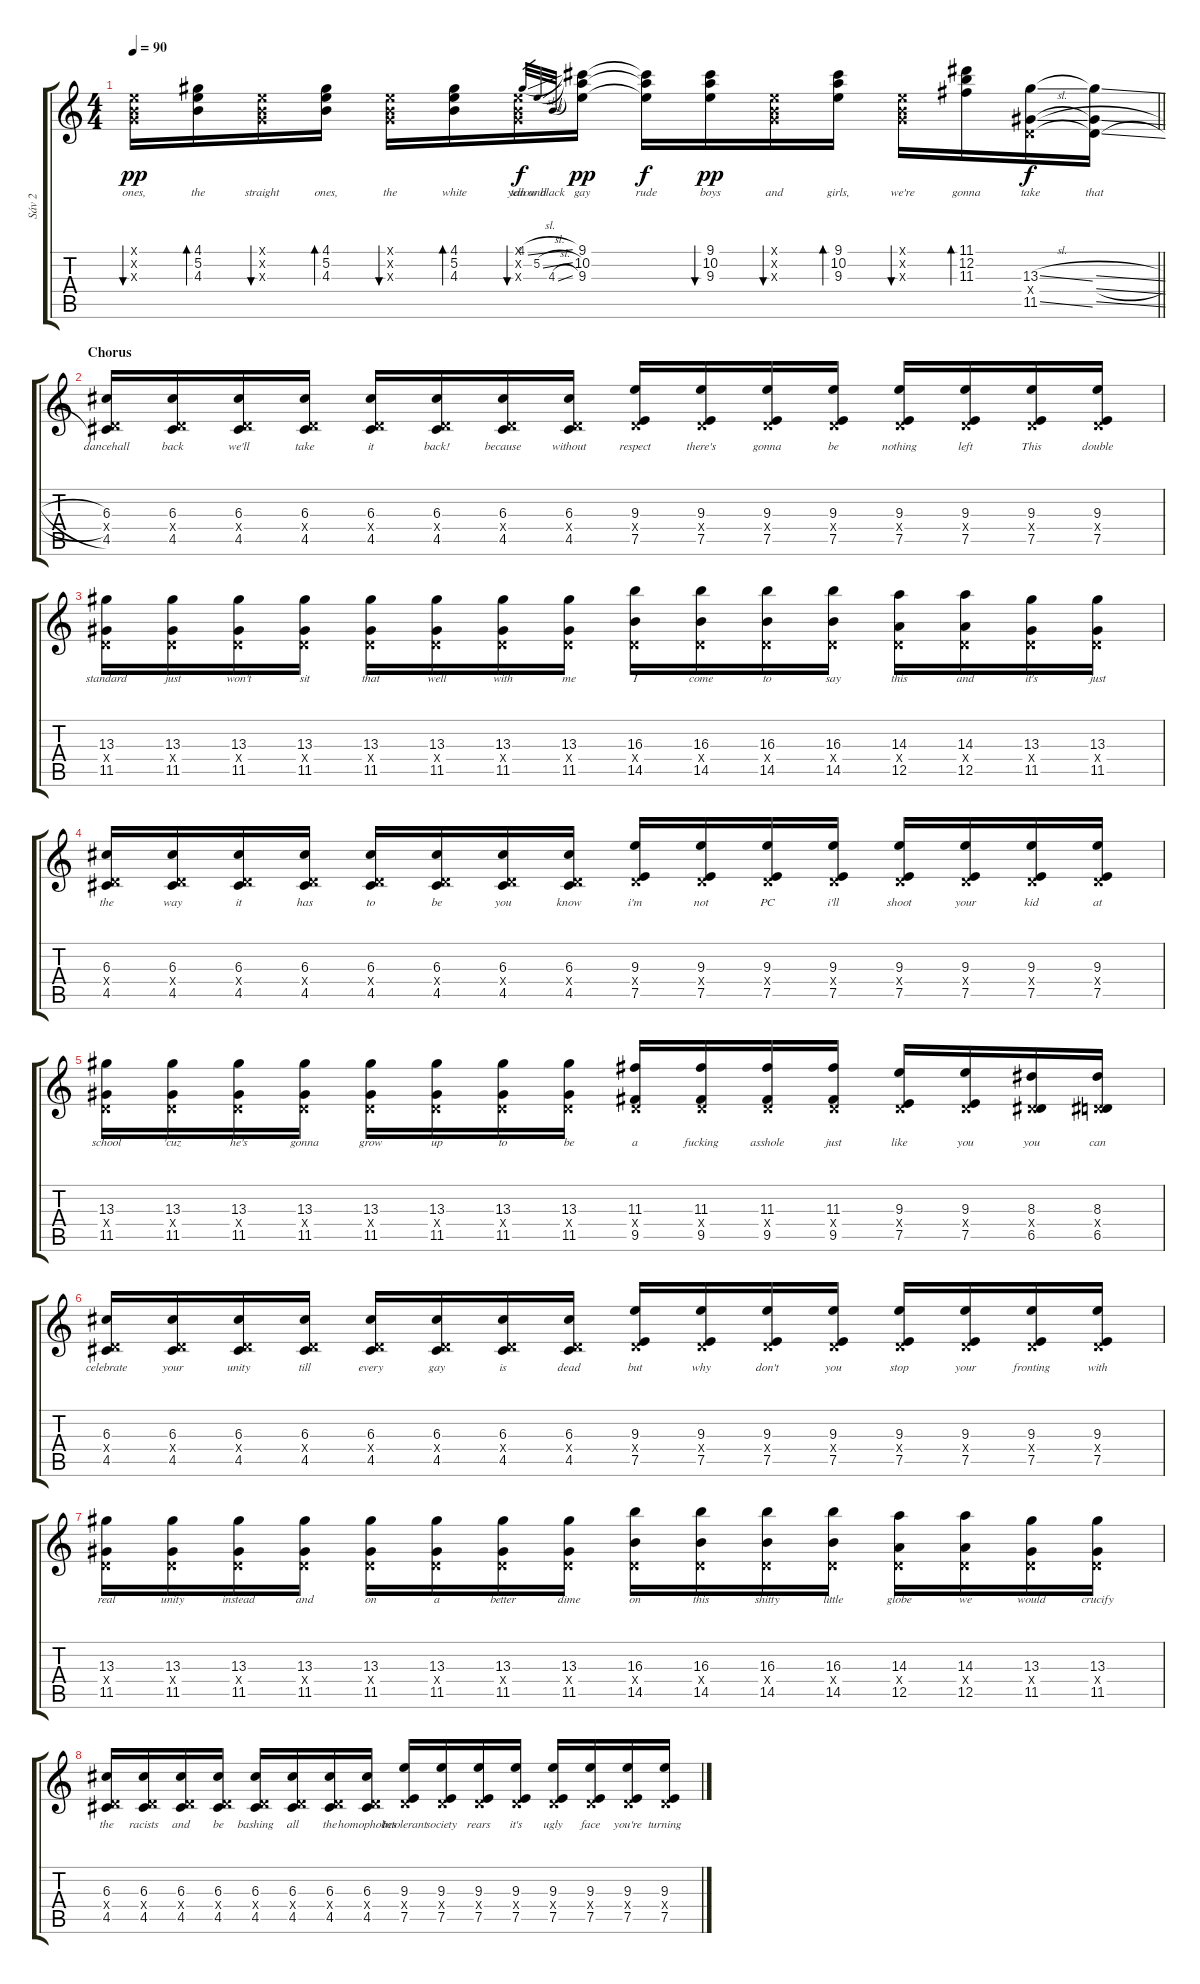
\track ("Sáv 2" "Sáv 2") {instrument electricguitarclean}
\staff {score tabs}
\tuning (E4 B3 G3 D3 A2 E2) {hide}
\ts (4 4)
\tempo 90
\clef g2
\barLineRight lightlight
\ks c
(0.1{x} 0.2{x} 0.3{x}).16{bu 30 lyrics (0 "ones,") lyrics (1 "") lyrics (2 "") lyrics (3 "") lyrics (4 "") dy pp} (4.1 5.2 4.3).16{bd 30 lyrics (0 "the") lyrics (1 "") lyrics (2 "") lyrics (3 "") lyrics (4 "")} (0.1{x} 0.2{x} 0.3{x}).16{bu 30 lyrics (0 "straight") lyrics (1 "") lyrics (2 "") lyrics (3 "") lyrics (4 "")} (4.1 5.2 4.3).16{bd 30 lyrics (0 "ones,") lyrics (1 "") lyrics (2 "") lyrics (3 "") lyrics (4 "")} (0.1{x} 0.2{x} 0.3{x}).16{bu 30 lyrics (0 "the") lyrics (1 "") lyrics (2 "") lyrics (3 "") lyrics (4 "")} (4.1 5.2 4.3).16{bd 30 lyrics (0 "white") lyrics (1 "") lyrics (2 "") lyrics (3 "") lyrics (4 "")} (0.1{x} 0.2{x} 0.3{x}).16{bu 30 lyrics (0 "tan") lyrics (1 "") lyrics (2 "") lyrics (3 "") lyrics (4 "")} 4.1{sl}.32{lyrics (0 "yellow") lyrics (1 "") lyrics (2 "") lyrics (3 "") lyrics (4 "") gr dy f} 5.2{sl}.32{lyrics (0 "and") lyrics (1 "") lyrics (2 "") lyrics (3 "") lyrics (4 "") gr} 4.3{sl}.32{lyrics (0 "black") lyrics (1 "") lyrics (2 "") lyrics (3 "") lyrics (4 "") gr} (9.1 10.2 9.3).16{lyrics (0 "gay") lyrics (1 "") lyrics (2 "") lyrics (3 "") lyrics (4 "") dy pp} (9.1{t} 10.2{t} 9.3{t}).16{lyrics (0 "rude") lyrics (1 "") lyrics (2 "") lyrics (3 "") lyrics (4 "") dy f} (9.1 10.2 9.3).16{bu 30 lyrics (0 "boys") lyrics (1 "") lyrics (2 "") lyrics (3 "") lyrics (4 "") dy pp} (0.1{x} 0.2{x} 0.3{x}).16{bu 30 lyrics (0 "and") lyrics (1 "") lyrics (2 "") lyrics (3 "") lyrics (4 "")} (9.1 10.2 9.3).16{bd 30 lyrics (0 "girls,") lyrics (1 "") lyrics (2 "") lyrics (3 "") lyrics (4 "")} (0.1{x} 0.2{x} 0.3{x}).16{bu 30 lyrics (0 "we're") lyrics (1 "") lyrics (2 "") lyrics (3 "") lyrics (4 "")} (11.1 12.2 11.3).16{bd 30 lyrics (0 "gonna") lyrics (1 "") lyrics (2 "") lyrics (3 "") lyrics (4 "")} (13.3{sl} 0.4{x} 11.5{sl}).16{lyrics (0 "take") lyrics (1 "") lyrics (2 "") lyrics (3 "") lyrics (4 "") dy f instrument distortionguitar} (13.3{sl t} 0.4{sl t} 11.5{sl t}).16{lyrics (0 "that") lyrics (1 "") lyrics (2 "") lyrics (3 "") lyrics (4 "")} |
\section ("" "Chorus")
(6.3 0.4{x} 4.5).16{lyrics (0 "dancehall") lyrics (1 "") lyrics (2 "") lyrics (3 "") lyrics (4 "")} (6.3 0.4{x} 4.5).16{lyrics (0 "back") lyrics (1 "") lyrics (2 "") lyrics (3 "") lyrics (4 "")} (6.3 0.4{x} 4.5).16{lyrics (0 "we'll") lyrics (1 "") lyrics (2 "") lyrics (3 "") lyrics (4 "")} (6.3 0.4{x} 4.5).16{lyrics (0 "take") lyrics (1 "") lyrics (2 "") lyrics (3 "") lyrics (4 "")} (6.3 0.4{x} 4.5).16{lyrics (0 "it") lyrics (1 "") lyrics (2 "") lyrics (3 "") lyrics (4 "")} (6.3 0.4{x} 4.5).16{lyrics (0 "back!") lyrics (1 "") lyrics (2 "") lyrics (3 "") lyrics (4 "")} (6.3 0.4{x} 4.5).16{lyrics (0 "because") lyrics (1 "") lyrics (2 "") lyrics (3 "") lyrics (4 "")} (6.3 0.4{x} 4.5).16{lyrics (0 "without") lyrics (1 "") lyrics (2 "") lyrics (3 "") lyrics (4 "")} (9.3 0.4{x} 7.5).16{lyrics (0 "respect") lyrics (1 "") lyrics (2 "") lyrics (3 "") lyrics (4 "")} (9.3 0.4{x} 7.5).16{lyrics (0 "there's") lyrics (1 "") lyrics (2 "") lyrics (3 "") lyrics (4 "")} (9.3 0.4{x} 7.5).16{lyrics (0 "gonna") lyrics (1 "") lyrics (2 "") lyrics (3 "") lyrics (4 "")} (9.3 0.4{x} 7.5).16{lyrics (0 "be") lyrics (1 "") lyrics (2 "") lyrics (3 "") lyrics (4 "")} (9.3 0.4{x} 7.5).16{lyrics (0 "nothing") lyrics (1 "") lyrics (2 "") lyrics (3 "") lyrics (4 "")} (9.3 0.4{x} 7.5).16{lyrics (0 "left") lyrics (1 "") lyrics (2 "") lyrics (3 "") lyrics (4 "")} (9.3 0.4{x} 7.5).16{lyrics (0 "This") lyrics (1 "") lyrics (2 "") lyrics (3 "") lyrics (4 "")} (9.3 0.4{x} 7.5).16{lyrics (0 "double") lyrics (1 "") lyrics (2 "") lyrics (3 "") lyrics (4 "")} |
(13.3 0.4{x} 11.5).16{lyrics (0 "standard") lyrics (1 "") lyrics (2 "") lyrics (3 "") lyrics (4 "")} (13.3 0.4{x} 11.5).16{lyrics (0 "just") lyrics (1 "") lyrics (2 "") lyrics (3 "") lyrics (4 "")} (13.3 0.4{x} 11.5).16{lyrics (0 "won't") lyrics (1 "") lyrics (2 "") lyrics (3 "") lyrics (4 "")} (13.3 0.4{x} 11.5).16{lyrics (0 "sit") lyrics (1 "") lyrics (2 "") lyrics (3 "") lyrics (4 "")} (13.3 0.4{x} 11.5).16{lyrics (0 "that") lyrics (1 "") lyrics (2 "") lyrics (3 "") lyrics (4 "")} (13.3 0.4{x} 11.5).16{lyrics (0 "well") lyrics (1 "") lyrics (2 "") lyrics (3 "") lyrics (4 "")} (13.3 0.4{x} 11.5).16{lyrics (0 "with") lyrics (1 "") lyrics (2 "") lyrics (3 "") lyrics (4 "")} (13.3 0.4{x} 11.5).16{lyrics (0 "me") lyrics (1 "") lyrics (2 "") lyrics (3 "") lyrics (4 "")} (16.3 0.4{x} 14.5).16{lyrics (0 "I") lyrics (1 "") lyrics (2 "") lyrics (3 "") lyrics (4 "")} (16.3 0.4{x} 14.5).16{lyrics (0 "come") lyrics (1 "") lyrics (2 "") lyrics (3 "") lyrics (4 "")} (16.3 0.4{x} 14.5).16{lyrics (0 "to") lyrics (1 "") lyrics (2 "") lyrics (3 "") lyrics (4 "")} (16.3 0.4{x} 14.5).16{lyrics (0 "say") lyrics (1 "") lyrics (2 "") lyrics (3 "") lyrics (4 "")} (14.3 0.4{x} 12.5).16{lyrics (0 "this") lyrics (1 "") lyrics (2 "") lyrics (3 "") lyrics (4 "")} (14.3 0.4{x} 12.5).16{lyrics (0 "and") lyrics (1 "") lyrics (2 "") lyrics (3 "") lyrics (4 "")} (13.3 0.4{x} 11.5).16{lyrics (0 "it's") lyrics (1 "") lyrics (2 "") lyrics (3 "") lyrics (4 "")} (13.3 0.4{x} 11.5).16{lyrics (0 "just") lyrics (1 "") lyrics (2 "") lyrics (3 "") lyrics (4 "")} |
(6.3 0.4{x} 4.5).16{lyrics (0 "the") lyrics (1 "") lyrics (2 "") lyrics (3 "") lyrics (4 "")} (6.3 0.4{x} 4.5).16{lyrics (0 "way") lyrics (1 "") lyrics (2 "") lyrics (3 "") lyrics (4 "")} (6.3 0.4{x} 4.5).16{lyrics (0 "it") lyrics (1 "") lyrics (2 "") lyrics (3 "") lyrics (4 "")} (6.3 0.4{x} 4.5).16{lyrics (0 "has") lyrics (1 "") lyrics (2 "") lyrics (3 "") lyrics (4 "")} (6.3 0.4{x} 4.5).16{lyrics (0 "to") lyrics (1 "") lyrics (2 "") lyrics (3 "") lyrics (4 "")} (6.3 0.4{x} 4.5).16{lyrics (0 "be") lyrics (1 "") lyrics (2 "") lyrics (3 "") lyrics (4 "")} (6.3 0.4{x} 4.5).16{lyrics (0 "you") lyrics (1 "") lyrics (2 "") lyrics (3 "") lyrics (4 "")} (6.3 0.4{x} 4.5).16{lyrics (0 "know") lyrics (1 "") lyrics (2 "") lyrics (3 "") lyrics (4 "")} (9.3 0.4{x} 7.5).16{lyrics (0 "i'm") lyrics (1 "") lyrics (2 "") lyrics (3 "") lyrics (4 "")} (9.3 0.4{x} 7.5).16{lyrics (0 "not") lyrics (1 "") lyrics (2 "") lyrics (3 "") lyrics (4 "")} (9.3 0.4{x} 7.5).16{lyrics (0 "PC") lyrics (1 "") lyrics (2 "") lyrics (3 "") lyrics (4 "")} (9.3 0.4{x} 7.5).16{lyrics (0 "i'll") lyrics (1 "") lyrics (2 "") lyrics (3 "") lyrics (4 "")} (9.3 0.4{x} 7.5).16{lyrics (0 "shoot") lyrics (1 "") lyrics (2 "") lyrics (3 "") lyrics (4 "")} (9.3 0.4{x} 7.5).16{lyrics (0 "your") lyrics (1 "") lyrics (2 "") lyrics (3 "") lyrics (4 "")} (9.3 0.4{x} 7.5).16{lyrics (0 "kid") lyrics (1 "") lyrics (2 "") lyrics (3 "") lyrics (4 "")} (9.3 0.4{x} 7.5).16{lyrics (0 "at") lyrics (1 "") lyrics (2 "") lyrics (3 "") lyrics (4 "")} |
(13.3 0.4{x} 11.5).16{lyrics (0 "school") lyrics (1 "") lyrics (2 "") lyrics (3 "") lyrics (4 "")} (13.3 0.4{x} 11.5).16{lyrics (0 "'cuz") lyrics (1 "") lyrics (2 "") lyrics (3 "") lyrics (4 "")} (13.3 0.4{x} 11.5).16{lyrics (0 "he's") lyrics (1 "") lyrics (2 "") lyrics (3 "") lyrics (4 "")} (13.3 0.4{x} 11.5).16{lyrics (0 "gonna") lyrics (1 "") lyrics (2 "") lyrics (3 "") lyrics (4 "")} (13.3 0.4{x} 11.5).16{lyrics (0 "grow") lyrics (1 "") lyrics (2 "") lyrics (3 "") lyrics (4 "")} (13.3 0.4{x} 11.5).16{lyrics (0 "up") lyrics (1 "") lyrics (2 "") lyrics (3 "") lyrics (4 "")} (13.3 0.4{x} 11.5).16{lyrics (0 "to") lyrics (1 "") lyrics (2 "") lyrics (3 "") lyrics (4 "")} (13.3 0.4{x} 11.5).16{lyrics (0 "be") lyrics (1 "") lyrics (2 "") lyrics (3 "") lyrics (4 "")} (11.3 0.4{x} 9.5).16{lyrics (0 "a") lyrics (1 "") lyrics (2 "") lyrics (3 "") lyrics (4 "")} (11.3 0.4{x} 9.5).16{lyrics (0 "fucking") lyrics (1 "") lyrics (2 "") lyrics (3 "") lyrics (4 "")} (11.3 0.4{x} 9.5).16{lyrics (0 "asshole") lyrics (1 "") lyrics (2 "") lyrics (3 "") lyrics (4 "")} (11.3 0.4{x} 9.5).16{lyrics (0 "just") lyrics (1 "") lyrics (2 "") lyrics (3 "") lyrics (4 "")} (9.3 0.4{x} 7.5).16{lyrics (0 "like") lyrics (1 "") lyrics (2 "") lyrics (3 "") lyrics (4 "")} (9.3 0.4{x} 7.5).16{lyrics (0 "you") lyrics (1 "") lyrics (2 "") lyrics (3 "") lyrics (4 "")} (8.3 0.4{x} 6.5).16{lyrics (0 "you") lyrics (1 "") lyrics (2 "") lyrics (3 "") lyrics (4 "")} (8.3 0.4{x} 6.5).16{lyrics (0 "can") lyrics (1 "") lyrics (2 "") lyrics (3 "") lyrics (4 "")} |
(6.3 0.4{x} 4.5).16{lyrics (0 "celebrate") lyrics (1 "") lyrics (2 "") lyrics (3 "") lyrics (4 "")} (6.3 0.4{x} 4.5).16{lyrics (0 "your") lyrics (1 "") lyrics (2 "") lyrics (3 "") lyrics (4 "")} (6.3 0.4{x} 4.5).16{lyrics (0 "unity") lyrics (1 "") lyrics (2 "") lyrics (3 "") lyrics (4 "")} (6.3 0.4{x} 4.5).16{lyrics (0 "till") lyrics (1 "") lyrics (2 "") lyrics (3 "") lyrics (4 "")} (6.3 0.4{x} 4.5).16{lyrics (0 "every") lyrics (1 "") lyrics (2 "") lyrics (3 "") lyrics (4 "")} (6.3 0.4{x} 4.5).16{lyrics (0 "gay") lyrics (1 "") lyrics (2 "") lyrics (3 "") lyrics (4 "")} (6.3 0.4{x} 4.5).16{lyrics (0 "is") lyrics (1 "") lyrics (2 "") lyrics (3 "") lyrics (4 "")} (6.3 0.4{x} 4.5).16{lyrics (0 "dead") lyrics (1 "") lyrics (2 "") lyrics (3 "") lyrics (4 "")} (9.3 0.4{x} 7.5).16{lyrics (0 "but") lyrics (1 "") lyrics (2 "") lyrics (3 "") lyrics (4 "")} (9.3 0.4{x} 7.5).16{lyrics (0 "why") lyrics (1 "") lyrics (2 "") lyrics (3 "") lyrics (4 "")} (9.3 0.4{x} 7.5).16{lyrics (0 "don't") lyrics (1 "") lyrics (2 "") lyrics (3 "") lyrics (4 "")} (9.3 0.4{x} 7.5).16{lyrics (0 "you") lyrics (1 "") lyrics (2 "") lyrics (3 "") lyrics (4 "")} (9.3 0.4{x} 7.5).16{lyrics (0 "stop") lyrics (1 "") lyrics (2 "") lyrics (3 "") lyrics (4 "")} (9.3 0.4{x} 7.5).16{lyrics (0 "your") lyrics (1 "") lyrics (2 "") lyrics (3 "") lyrics (4 "")} (9.3 0.4{x} 7.5).16{lyrics (0 "fronting") lyrics (1 "") lyrics (2 "") lyrics (3 "") lyrics (4 "")} (9.3 0.4{x} 7.5).16{lyrics (0 "with") lyrics (1 "") lyrics (2 "") lyrics (3 "") lyrics (4 "")} |
(13.3 0.4{x} 11.5).16{lyrics (0 "real") lyrics (1 "") lyrics (2 "") lyrics (3 "") lyrics (4 "")} (13.3 0.4{x} 11.5).16{lyrics (0 "unity") lyrics (1 "") lyrics (2 "") lyrics (3 "") lyrics (4 "")} (13.3 0.4{x} 11.5).16{lyrics (0 "instead") lyrics (1 "") lyrics (2 "") lyrics (3 "") lyrics (4 "")} (13.3 0.4{x} 11.5).16{lyrics (0 "and") lyrics (1 "") lyrics (2 "") lyrics (3 "") lyrics (4 "")} (13.3 0.4{x} 11.5).16{lyrics (0 "on") lyrics (1 "") lyrics (2 "") lyrics (3 "") lyrics (4 "")} (13.3 0.4{x} 11.5).16{lyrics (0 "a") lyrics (1 "") lyrics (2 "") lyrics (3 "") lyrics (4 "")} (13.3 0.4{x} 11.5).16{lyrics (0 "better") lyrics (1 "") lyrics (2 "") lyrics (3 "") lyrics (4 "")} (13.3 0.4{x} 11.5).16{lyrics (0 "dime") lyrics (1 "") lyrics (2 "") lyrics (3 "") lyrics (4 "")} (16.3 0.4{x} 14.5).16{lyrics (0 "on") lyrics (1 "") lyrics (2 "") lyrics (3 "") lyrics (4 "")} (16.3 0.4{x} 14.5).16{lyrics (0 "this") lyrics (1 "") lyrics (2 "") lyrics (3 "") lyrics (4 "")} (16.3 0.4{x} 14.5).16{lyrics (0 "shitty") lyrics (1 "") lyrics (2 "") lyrics (3 "") lyrics (4 "")} (16.3 0.4{x} 14.5).16{lyrics (0 "little") lyrics (1 "") lyrics (2 "") lyrics (3 "") lyrics (4 "")} (14.3 0.4{x} 12.5).16{lyrics (0 "globe") lyrics (1 "") lyrics (2 "") lyrics (3 "") lyrics (4 "")} (14.3 0.4{x} 12.5).16{lyrics (0 "we") lyrics (1 "") lyrics (2 "") lyrics (3 "") lyrics (4 "")} (13.3 0.4{x} 11.5).16{lyrics (0 "would") lyrics (1 "") lyrics (2 "") lyrics (3 "") lyrics (4 "")} (13.3 0.4{x} 11.5).16{lyrics (0 "crucify") lyrics (1 "") lyrics (2 "") lyrics (3 "") lyrics (4 "")} |
(6.3 0.4{x} 4.5).16{lyrics (0 "the") lyrics (1 "") lyrics (2 "") lyrics (3 "") lyrics (4 "")} (6.3 0.4{x} 4.5).16{lyrics (0 "racists") lyrics (1 "") lyrics (2 "") lyrics (3 "") lyrics (4 "")} (6.3 0.4{x} 4.5).16{lyrics (0 "and") lyrics (1 "") lyrics (2 "") lyrics (3 "") lyrics (4 "")} (6.3 0.4{x} 4.5).16{lyrics (0 "be") lyrics (1 "") lyrics (2 "") lyrics (3 "") lyrics (4 "")} (6.3 0.4{x} 4.5).16{lyrics (0 "bashing") lyrics (1 "") lyrics (2 "") lyrics (3 "") lyrics (4 "")} (6.3 0.4{x} 4.5).16{lyrics (0 "all") lyrics (1 "") lyrics (2 "") lyrics (3 "") lyrics (4 "")} (6.3 0.4{x} 4.5).16{lyrics (0 "the") lyrics (1 "") lyrics (2 "") lyrics (3 "") lyrics (4 "")} (6.3 0.4{x} 4.5).16{lyrics (0 "homophobes") lyrics (1 "") lyrics (2 "") lyrics (3 "") lyrics (4 "")} (9.3 0.4{x} 7.5).16{lyrics (0 "Intolerant") lyrics (1 "") lyrics (2 "") lyrics (3 "") lyrics (4 "")} (9.3 0.4{x} 7.5).16{lyrics (0 "society") lyrics (1 "") lyrics (2 "") lyrics (3 "") lyrics (4 "")} (9.3 0.4{x} 7.5).16{lyrics (0 "rears") lyrics (1 "") lyrics (2 "") lyrics (3 "") lyrics (4 "")} (9.3 0.4{x} 7.5).16{lyrics (0 "it's") lyrics (1 "") lyrics (2 "") lyrics (3 "") lyrics (4 "")} (9.3 0.4{x} 7.5).16{lyrics (0 "ugly") lyrics (1 "") lyrics (2 "") lyrics (3 "") lyrics (4 "")} (9.3 0.4{x} 7.5).16{lyrics (0 "face") lyrics (1 "") lyrics (2 "") lyrics (3 "") lyrics (4 "")} (9.3 0.4{x} 7.5).16{lyrics (0 "you're") lyrics (1 "") lyrics (2 "") lyrics (3 "") lyrics (4 "")} (9.3 0.4{x} 7.5).16{lyrics (0 "turning") lyrics (1 "") lyrics (2 "") lyrics (3 "") lyrics (4 "")}
